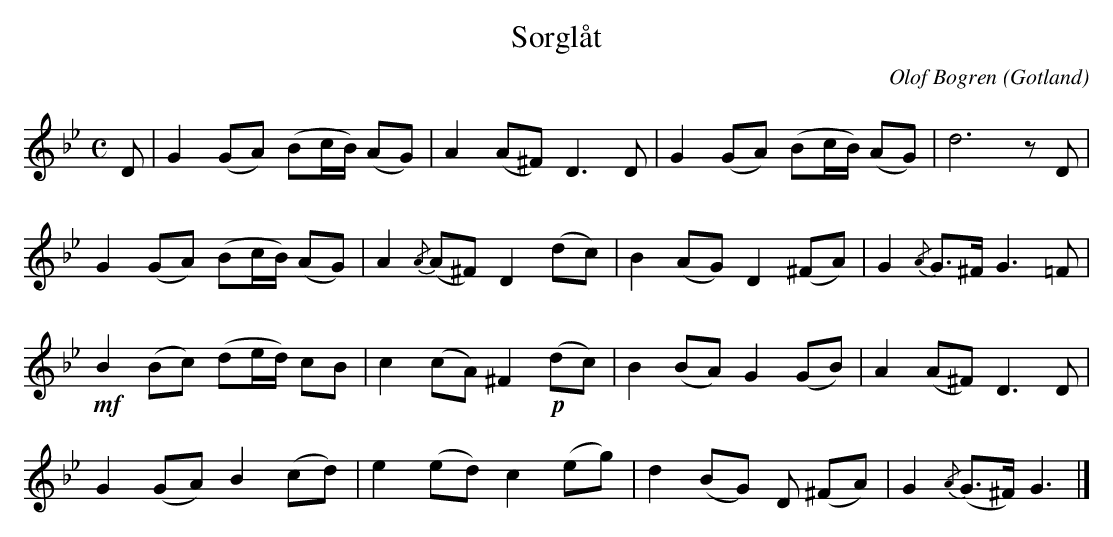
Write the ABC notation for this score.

X:1
T:Sorglåt
C:Olof Bogren
O:Gotland
M:C
L:1/8
K:Gm
D|G2 (GA) (Bc/B/) (AG)|A2 (A^F) D3 D|G2 (GA) (Bc/B/) (AG)|d6 z D|
G2 (GA) (Bc/B/) (AG)|A2 {/A}(A^F) D2 (dc)|B2 (AG) D2 (^FA)|G2 {/A}G>^F G3 =F|
+mf+B2 (Bc) (de/d/) cB|c2 (cA) ^F2 +p+(dc)|B2 (BA) G2 (GB)|A2 (A^F) D3 D|
G2 (GA) B2 (cd)|e2 (ed) c2 (eg)|d2 (BG) D (^FA)|G2 {/A}(G>^F) G3|]
